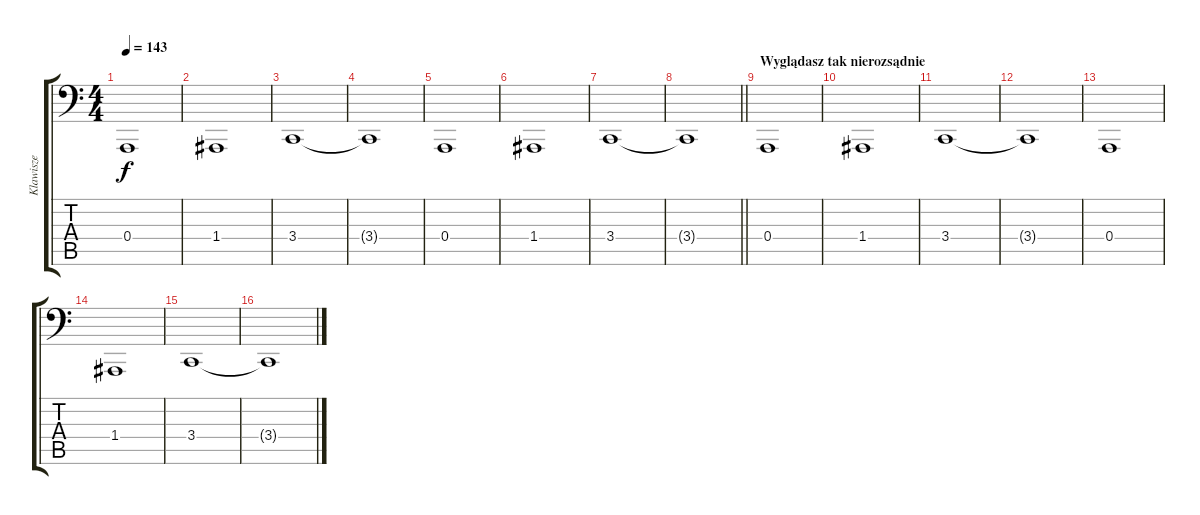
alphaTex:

\track ("Klawisze" "Klawisze") {instrument lead8bassandlead}
\staff {score tabs}
\tuning (C3 G2 D2 A1 E1 B0) {hide}
\ts (4 4)
\tempo 143
\clef f4
\ks c
0.4.1{dy f} |
1.4.1 |
3.4.1 |
3.4{t}.1 |
0.4.1 |
1.4.1 |
3.4.1 |
\barLineRight lightlight
3.4{t}.1 |
\section ("" "Wyglądasz tak nierozsądnie")
0.4.1 |
1.4.1 |
3.4.1 |
3.4{t}.1 |
0.4.1 |
1.4.1 |
3.4.1 |
3.4{t}.1
